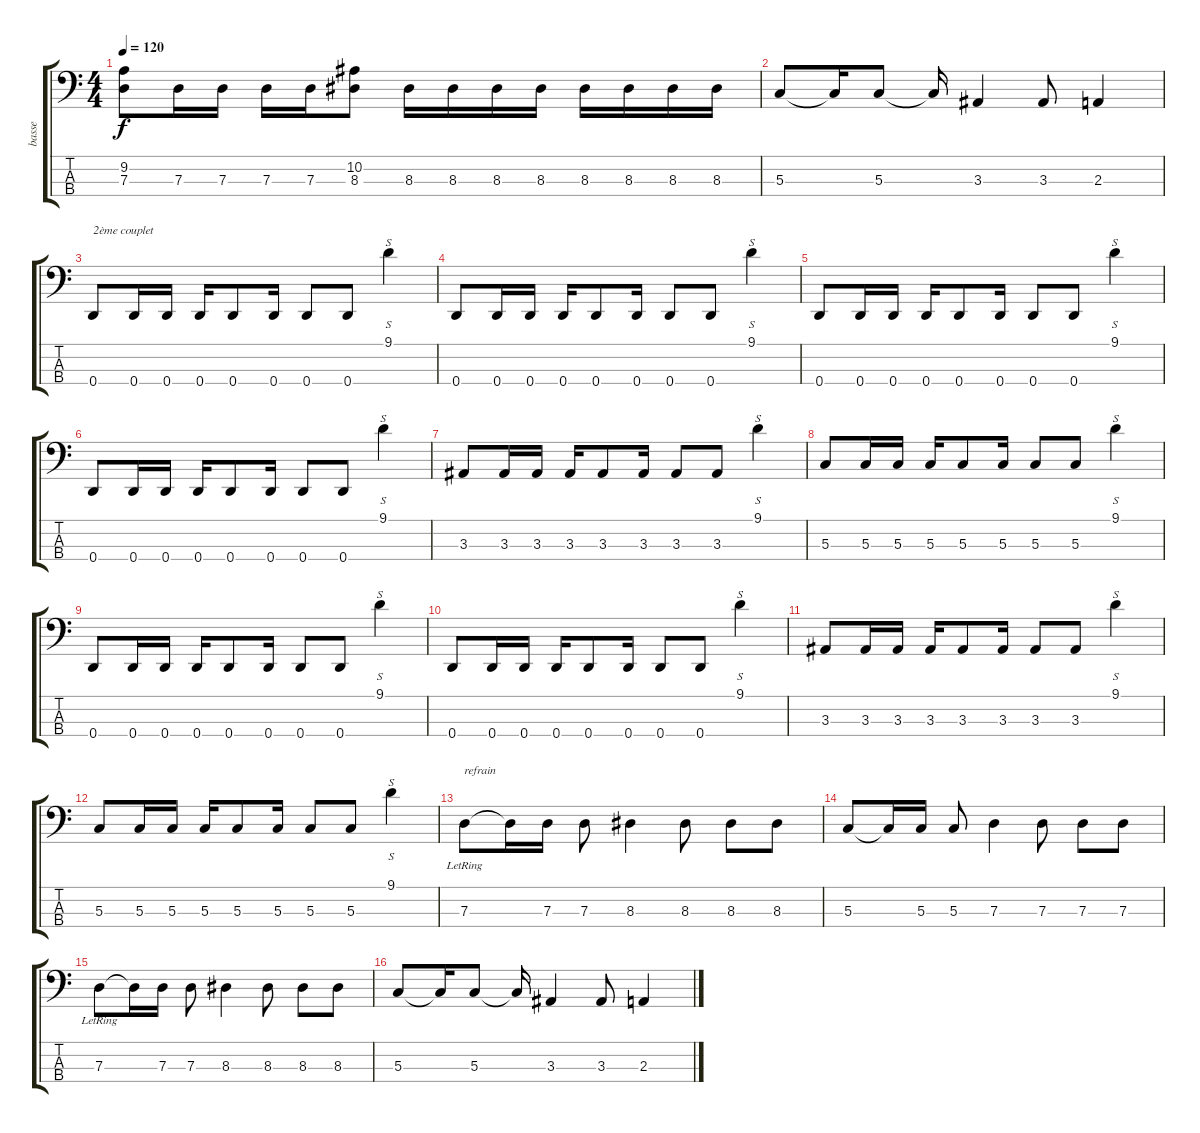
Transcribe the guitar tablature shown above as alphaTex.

\track ("basse" "basse") {instrument electricbasspick}
\staff {score tabs}
\tuning (F2 C2 G1 D1) {hide}
\ts (4 4)
\tempo 120
\clef f4
\ks c
(9.2 7.3).8{dy f} 7.3.16 7.3.16 7.3.16 7.3.16 (10.2 8.3).8 8.3.16 8.3.16 8.3.16 8.3.16 8.3.16 8.3.16 8.3.16 8.3.16 |
5.3.8 5.3{t}.16 5.3.8 5.3{t}.16 3.3.4 3.3.8 2.3.4 |
0.4.8{txt "2ème couplet"} 0.4.16 0.4.16 0.4.16 0.4.8 0.4.16 0.4.8 0.4.8 9.1.4{s} |
0.4.8 0.4.16 0.4.16 0.4.16 0.4.8 0.4.16 0.4.8 0.4.8 9.1.4{s} |
0.4.8 0.4.16 0.4.16 0.4.16 0.4.8 0.4.16 0.4.8 0.4.8 9.1.4{s} |
0.4.8 0.4.16 0.4.16 0.4.16 0.4.8 0.4.16 0.4.8 0.4.8 9.1.4{s} |
3.3.8 3.3.16 3.3.16 3.3.16 3.3.8 3.3.16 3.3.8 3.3.8 9.1.4{s} |
5.3.8 5.3.16 5.3.16 5.3.16 5.3.8 5.3.16 5.3.8 5.3.8 9.1.4{s} |
0.4.8 0.4.16 0.4.16 0.4.16 0.4.8 0.4.16 0.4.8 0.4.8 9.1.4{s} |
0.4.8 0.4.16 0.4.16 0.4.16 0.4.8 0.4.16 0.4.8 0.4.8 9.1.4{s} |
3.3.8 3.3.16 3.3.16 3.3.16 3.3.8 3.3.16 3.3.8 3.3.8 9.1.4{s} |
5.3.8 5.3.16 5.3.16 5.3.16 5.3.8 5.3.16 5.3.8 5.3.8 9.1.4{s} |
7.3{lr}.8{txt "refrain"} 7.3{t}.16 7.3.16 7.3.8 8.3.4 8.3.8 8.3.8 8.3.8 |
5.3.8 5.3{t}.16 5.3.16 5.3.8 7.3.4 7.3.8 7.3.8 7.3.8 |
7.3{lr}.8 7.3{t}.16 7.3.16 7.3.8 8.3.4 8.3.8 8.3.8 8.3.8 |
5.3.8 5.3{t}.16 5.3.8 5.3{t}.16 3.3.4 3.3.8 2.3.4
